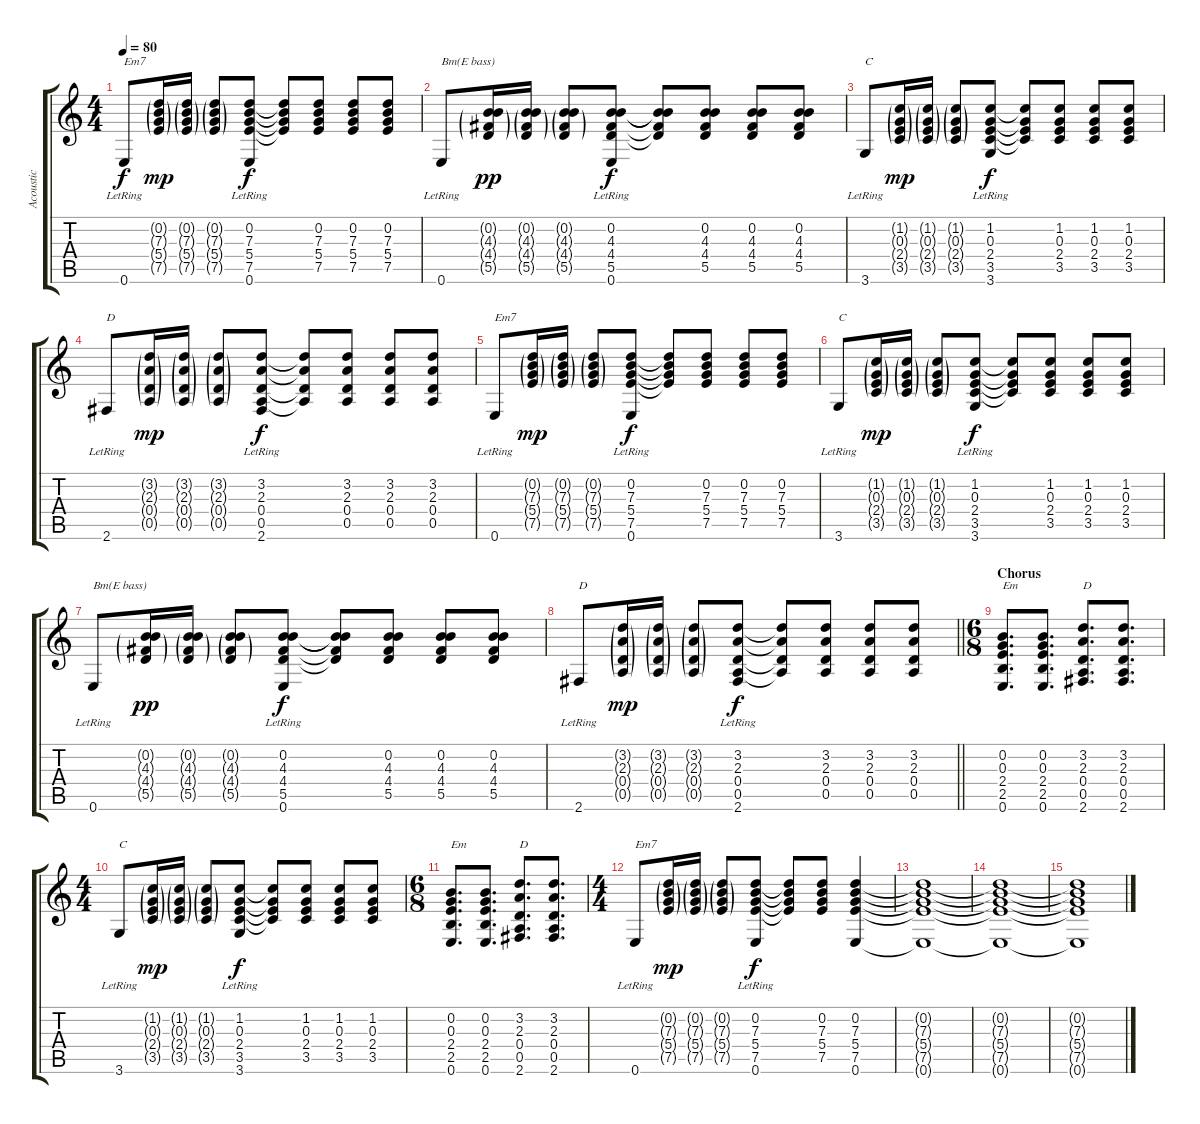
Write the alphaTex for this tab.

\track ("Acoustic" "Acoustic") {instrument acousticguitarsteel}
\staff {score tabs}
\tuning (E4 B3 G3 D3 A2 E2) {hide}
\ts (4 4)
\tempo 80
\clef g2
\ks c
0.6{lr}.8{txt "Em7" dy f} (0.2{g} 7.3{g} 5.4{g} 7.5{g}).16{dy mp} (0.2{g} 7.3{g} 5.4{g} 7.5{g}).16 (0.2{g} 7.3{g} 5.4{g} 7.5{g}).8 (0.2 7.3 5.4 7.5 0.6{lr}).8{dy f} (0.2{t} 7.3{t} 5.4{t} 7.5{t}).8 (0.2 7.3 5.4 7.5).8 (0.2 7.3 5.4 7.5).8 (0.2 7.3 5.4 7.5).8 |
0.6{lr}.8{txt "Bm(E bass)"} (0.2{g} 4.3{g} 4.4{g} 5.5{g}).16{dy pp} (0.2{g} 4.3{g} 4.4{g} 5.5{g}).16 (0.2{g} 4.3{g} 4.4{g} 5.5{g}).8 (0.2 4.3 4.4 5.5 0.6{lr}).8{dy f} (0.2{t} 4.3{t} 4.4{t} 5.5{t}).8 (0.2 4.3 4.4 5.5).8 (0.2 4.3 4.4 5.5).8 (0.2 4.3 4.4 5.5).8 |
3.6{lr}.8{txt "C"} (1.2{g} 0.3{g} 2.4{g} 3.5{g}).16{dy mp} (1.2{g} 0.3{g} 2.4{g} 3.5{g}).16 (1.2{g} 0.3{g} 2.4{g} 3.5{g}).8 (1.2 0.3 2.4 3.5 3.6{lr}).8{dy f} (1.2{t} 0.3{t} 2.4{t} 3.5{t}).8 (1.2 0.3 2.4 3.5).8 (1.2 0.3 2.4 3.5).8 (1.2 0.3 2.4 3.5).8 |
2.6{lr}.8{txt "D"} (3.2{g} 2.3{g} 0.4{g} 0.5{g}).16{dy mp} (3.2{g} 2.3{g} 0.4{g} 0.5{g}).16 (3.2{g} 2.3{g} 0.4{g} 0.5{g}).8 (3.2 2.3 0.4 0.5 2.6{lr}).8{dy f} (3.2{t} 2.3{t} 0.4{t} 0.5{t}).8 (3.2 2.3 0.4 0.5).8 (3.2 2.3 0.4 0.5).8 (3.2 2.3 0.4 0.5).8 |
0.6{lr}.8{txt "Em7"} (0.2{g} 7.3{g} 5.4{g} 7.5{g}).16{dy mp} (0.2{g} 7.3{g} 5.4{g} 7.5{g}).16 (0.2{g} 7.3{g} 5.4{g} 7.5{g}).8 (0.2 7.3 5.4 7.5 0.6{lr}).8{dy f} (0.2{t} 7.3{t} 5.4{t} 7.5{t}).8 (0.2 7.3 5.4 7.5).8 (0.2 7.3 5.4 7.5).8 (0.2 7.3 5.4 7.5).8 |
3.6{lr}.8{txt "C"} (1.2{g} 0.3{g} 2.4{g} 3.5{g}).16{dy mp} (1.2{g} 0.3{g} 2.4{g} 3.5{g}).16 (1.2{g} 0.3{g} 2.4{g} 3.5{g}).8 (1.2 0.3 2.4 3.5 3.6{lr}).8{dy f} (1.2{t} 0.3{t} 2.4{t} 3.5{t}).8 (1.2 0.3 2.4 3.5).8 (1.2 0.3 2.4 3.5).8 (1.2 0.3 2.4 3.5).8 |
0.6{lr}.8{txt "Bm(E bass)"} (0.2{g} 4.3{g} 4.4{g} 5.5{g}).16{dy pp} (0.2{g} 4.3{g} 4.4{g} 5.5{g}).16 (0.2{g} 4.3{g} 4.4{g} 5.5{g}).8 (0.2 4.3 4.4 5.5 0.6{lr}).8{dy f} (0.2{t} 4.3{t} 4.4{t} 5.5{t}).8 (0.2 4.3 4.4 5.5).8 (0.2 4.3 4.4 5.5).8 (0.2 4.3 4.4 5.5).8 |
\barLineRight lightlight
2.6{lr}.8{txt "D"} (3.2{g} 2.3{g} 0.4{g} 0.5{g}).16{dy mp} (3.2{g} 2.3{g} 0.4{g} 0.5{g}).16 (3.2{g} 2.3{g} 0.4{g} 0.5{g}).8 (3.2 2.3 0.4 0.5 2.6{lr}).8{dy f} (3.2{t} 2.3{t} 0.4{t} 0.5{t}).8 (3.2 2.3 0.4 0.5).8 (3.2 2.3 0.4 0.5).8 (3.2 2.3 0.4 0.5).8 |
\ts (6 8)
\section ("" "Chorus")
(0.2 0.3 2.4 2.5 0.6).8{d txt "Em"} (0.2 0.3 2.4 2.5 0.6).8{d} (3.2 2.3 0.4 0.5 2.6).8{d txt "D"} (3.2 2.3 0.4 0.5 2.6).8{d} |
\ts (4 4)
3.6{lr}.8{txt "C"} (1.2{g} 0.3{g} 2.4{g} 3.5{g}).16{dy mp} (1.2{g} 0.3{g} 2.4{g} 3.5{g}).16 (1.2{g} 0.3{g} 2.4{g} 3.5{g}).8 (1.2 0.3 2.4 3.5 3.6{lr}).8{dy f} (1.2{t} 0.3{t} 2.4{t} 3.5{t}).8 (1.2 0.3 2.4 3.5).8 (1.2 0.3 2.4 3.5).8 (1.2 0.3 2.4 3.5).8 |
\ts (6 8)
(0.2 0.3 2.4 2.5 0.6).8{d txt "Em"} (0.2 0.3 2.4 2.5 0.6).8{d} (3.2 2.3 0.4 0.5 2.6).8{d txt "D"} (3.2 2.3 0.4 0.5 2.6).8{d} |
\ts (4 4)
0.6{lr}.8{txt "Em7"} (0.2{g} 7.3{g} 5.4{g} 7.5{g}).16{dy mp} (0.2{g} 7.3{g} 5.4{g} 7.5{g}).16 (0.2{g} 7.3{g} 5.4{g} 7.5{g}).8 (0.2 7.3 5.4 7.5 0.6{lr}).8{dy f} (0.2{t} 7.3{t} 5.4{t} 7.5{t}).8 (0.2 7.3 5.4 7.5).8 (0.2 7.3 5.4 7.5 0.6).4 |
(0.2{t} 7.3{t} 5.4{t} 7.5{t} 0.6{t}).1 |
(0.2{t} 7.3{t} 5.4{t} 7.5{t} 0.6{t}).1 |
(0.2{t} 7.3{t} 5.4{t} 7.5{t} 0.6{t}).1
